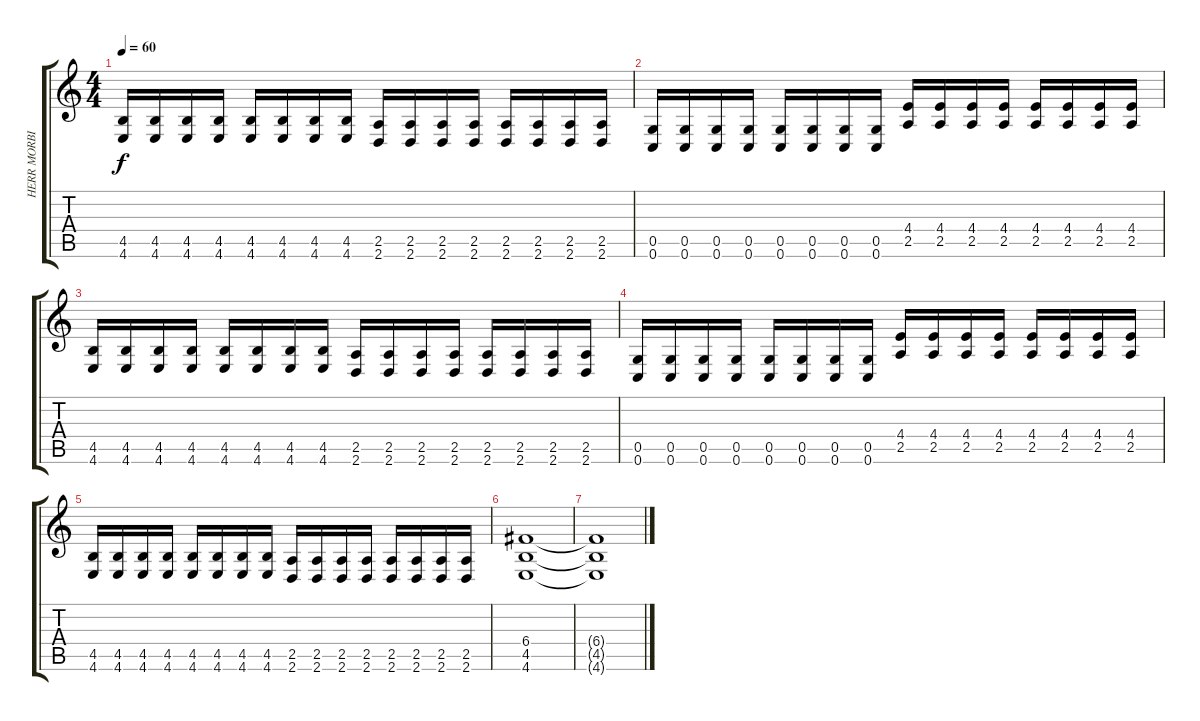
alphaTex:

\track ("HERR MORBID" "HERR MORBI") {instrument distortionguitar}
\staff {score tabs}
\tuning (D4 Gb3 F3 C3 G2 C2) {hide}
\ts (4 4)
\tempo 60
\clef g2
\ks c
(4.5 4.6).16{dy f} (4.5 4.6).16 (4.5 4.6).16 (4.5 4.6).16 (4.5 4.6).16 (4.5 4.6).16 (4.5 4.6).16 (4.5 4.6).16 (2.5 2.6).16 (2.5 2.6).16 (2.5 2.6).16 (2.5 2.6).16 (2.5 2.6).16 (2.5 2.6).16 (2.5 2.6).16 (2.5 2.6).16 |
(0.5 0.6).16 (0.5 0.6).16 (0.5 0.6).16 (0.5 0.6).16 (0.5 0.6).16 (0.5 0.6).16 (0.5 0.6).16 (0.5 0.6).16 (4.4 2.5).16 (4.4 2.5).16 (4.4 2.5).16 (4.4 2.5).16 (4.4 2.5).16 (4.4 2.5).16 (4.4 2.5).16 (4.4 2.5).16 |
(4.5 4.6).16 (4.5 4.6).16 (4.5 4.6).16 (4.5 4.6).16 (4.5 4.6).16 (4.5 4.6).16 (4.5 4.6).16 (4.5 4.6).16 (2.5 2.6).16 (2.5 2.6).16 (2.5 2.6).16 (2.5 2.6).16 (2.5 2.6).16 (2.5 2.6).16 (2.5 2.6).16 (2.5 2.6).16 |
(0.5 0.6).16 (0.5 0.6).16 (0.5 0.6).16 (0.5 0.6).16 (0.5 0.6).16 (0.5 0.6).16 (0.5 0.6).16 (0.5 0.6).16 (4.4 2.5).16 (4.4 2.5).16 (4.4 2.5).16 (4.4 2.5).16 (4.4 2.5).16 (4.4 2.5).16 (4.4 2.5).16 (4.4 2.5).16 |
(4.5 4.6).16 (4.5 4.6).16 (4.5 4.6).16 (4.5 4.6).16 (4.5 4.6).16 (4.5 4.6).16 (4.5 4.6).16 (4.5 4.6).16 (2.5 2.6).16 (2.5 2.6).16 (2.5 2.6).16 (2.5 2.6).16 (2.5 2.6).16 (2.5 2.6).16 (2.5 2.6).16 (2.5 2.6).16 |
(6.4 4.5 4.6).1 |
(6.4{t} 4.5{t} 4.6{t}).1
